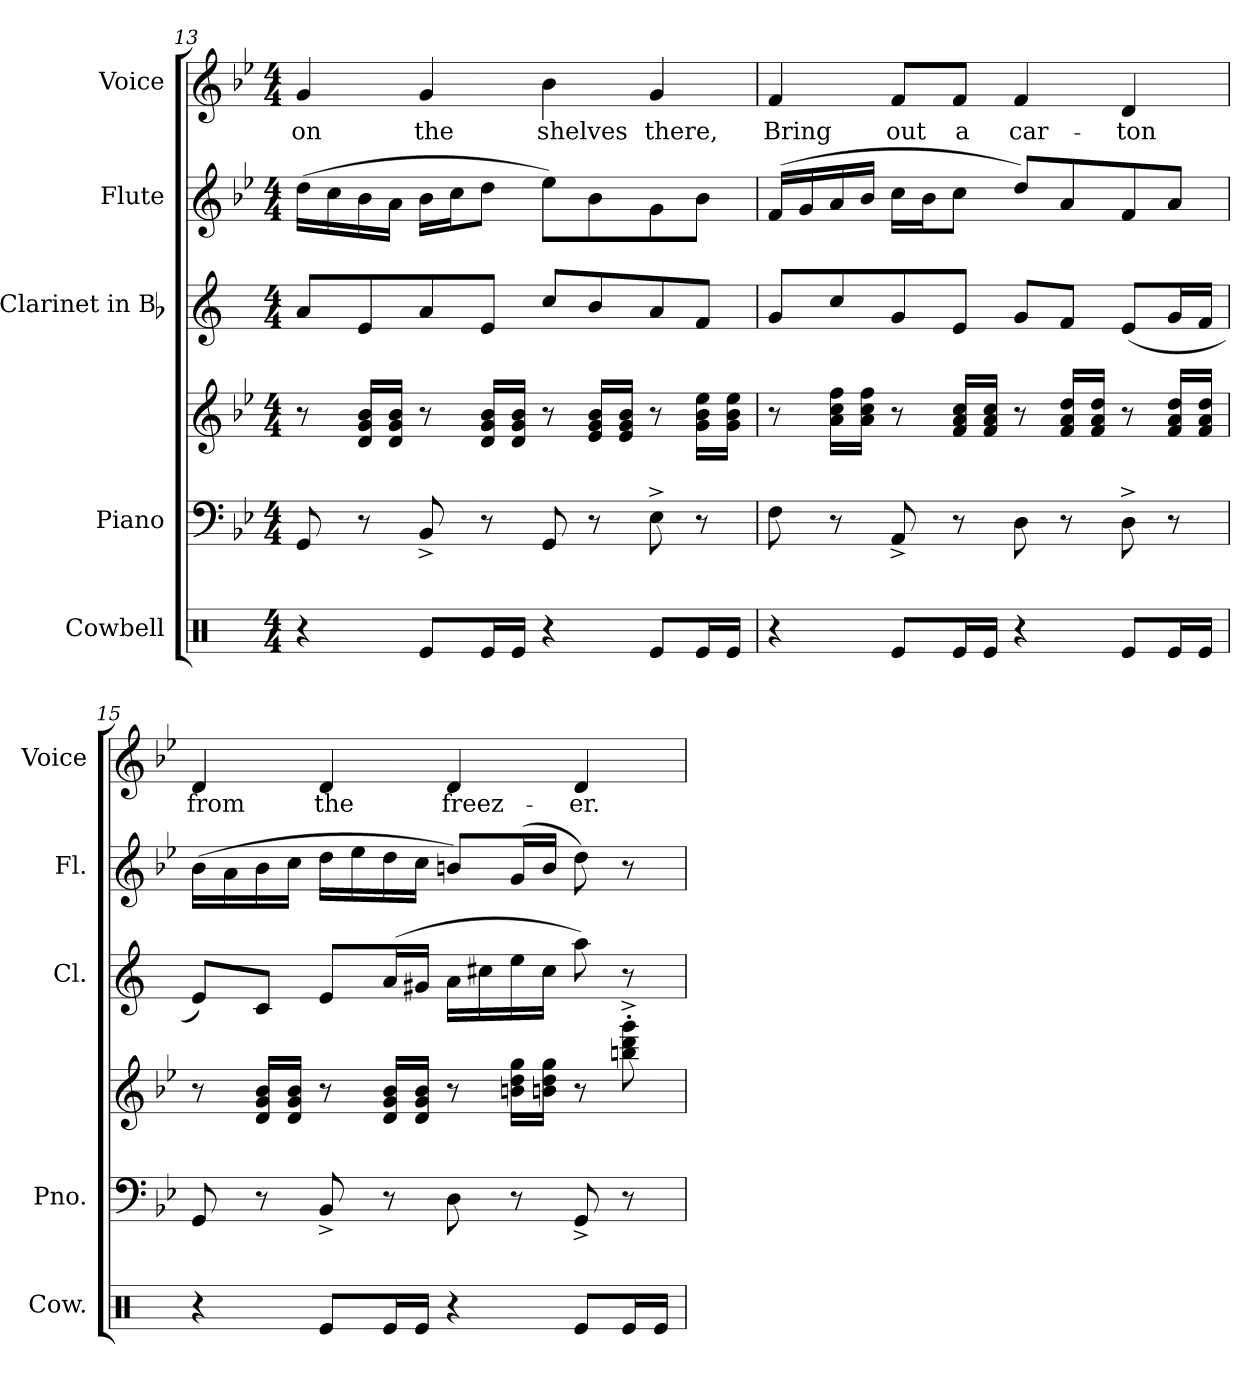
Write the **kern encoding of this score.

**kern	**kern	**kern	**kern	**kern	**kern	**text
*part5	*part4	*part4	*part3	*part2	*part1	*part1
*staff6	*staff5	*staff4	*staff3	*staff2	*staff1	*staff1
*I"Cowbell	*I"Piano	*	*I"Clarinet in Bb	*I"Flute	*I"Voice	*
*I'Cow.	*I'Pno.	*	*I'Cl.	*I'Fl.	*I'Voice	*
*clefX	*clefF4	*clefG2	*clefG2	*clefG2	*clefG2	*
*	*	*	*ITrd1c2	*	*	*
*k[]	*k[b-e-]	*k[b-e-]	*k[b-e-]	*k[b-e-]	*k[b-e-]	*
*C:	*B-:	*B-:	*B-:	*B-:	*B-:	*
*M4/4	*M4/4	*M4/4	*M4/4	*M4/4	*M4/4	*
=13	=13	=13	=13	=13	=13	=13
!	!	!	!	!	!	!LO:LY:b:color=#000000
4r	8GGi/	8r	8gi/L	(16ddi\LL	4gi/	on
.	.	.	.	16cci\	.	.
.	8r	16di/ 16gi 16b-iLL	8di/	16b-i\	.	.
.	.	16di/ 16gi 16b-iJJ	.	16ai\JJ	.	.
!	!	!	!	!	!	!LO:LY:b:color=#000000
8Rei/L	8BB-^i/	8r	8gi/	16b-i\LL	4gi/	the
.	.	.	.	16cci\J	.	.
16Rei/L	8r	16di/ 16gi 16b-iLL	8di/J	8ddi\J	.	.
16Rei/JJ	.	16di/ 16gi 16b-iJJ	.	.	.	.
!	!	!	!	!	!	!LO:LY:b:color=#000000
4r	8GGi/	8r	8b-i/L	8ee-i\L)	4b-i\	shelves
.	8r	16e-i/ 16gi 16b-iLL	8ai/	8b-i\	.	.
.	.	16e-i/ 16gi 16b-iJJ	.	.	.	.
!	!	!	!	!	!	!LO:LY:b:color=#000000
8Rei/L	8E-^i\	8r	8gi/	8gi\	4gi/	there,
16Rei/L	8r	16gi\ 16b-i 16ee-iLL	8e-i/J	8b-i\J	.	.
16Rei/JJ	.	16gi\ 16b-i 16ee-iJJ	.	.	.	.
=14	=14	=14	=14	=14	=14	=14
!	!	!	!	!	!	!LO:LY:b:color=#000000
4r	8Fi\	8r	8fi/L	(16fi/LL	4fi/	Bring
.	.	.	.	16gi/	.	.
.	8r	16ai\ 16cci 16ffiLL	8b-i/	16ai/	.	.
.	.	16ai\ 16cci 16ffiJJ	.	16b-i/JJ	.	.
!	!	!	!	!	!	!LO:LY:b:color=#000000
8Rei/L	8AA^i/	8r	8fi/	16cci\LL	8fi/L	out
.	.	.	.	16b-i\J	.	.
!	!	!	!	!	!	!LO:LY:b:color=#000000
16Rei/L	8r	16fi/ 16ai 16cciLL	8di/J	8cci\J	8fi/J	a
16Rei/JJ	.	16fi/ 16ai 16cciJJ	.	.	.	.
!	!	!	!	!	!	!LO:LY:b:color=#000000
4r	8Di\	8r	8fi/L	8ddi/L)	4fi/	car-
.	8r	16fi/ 16ai 16ddiLL	8e-i/J	8ai/	.	.
.	.	16fi/ 16ai 16ddiJJ	.	.	.	.
!	!	!	!	!	!	!LO:LY:b:color=#000000
8Rei/L	8D^i\	8r	(8di/L	8fi/	4di/	-ton
16Rei/L	8r	16fi/ 16ai 16ddiLL	16fi/L	8ai/J	.	.
16Rei/JJ	.	16fi/ 16ai 16ddiJJ	16e-i/JJ	.	.	.
=15	=15	=15	=15	=15	=15	=15
!	!	!	!	!	!	!LO:LY:b:color=#000000
4r	8GGi/	8r	8di/L)	(16b-i\LL	4di/	from
.	.	.	.	16ai\	.	.
.	8r	16di/ 16gi 16b-iLL	8B-i/J	16b-i\	.	.
.	.	16di/ 16gi 16b-iJJ	.	16cci\JJ	.	.
!	!	!	!	!	!	!LO:LY:b:color=#000000
8Rei/L	8BB-^i/	8r	8di/L	16ddi\LL	4di/	the
.	.	.	.	16ee-i\	.	.
16Rei/L	8r	16di/ 16gi 16b-iLL	(16gi/L	16ddi\	.	.
16Rei/JJ	.	16di/ 16gi 16b-iJJ	16f#Xi/JJ	16cci\JJ	.	.
!	!	!	!	!	!	!LO:LY:b:color=#000000
4r	8Di\	8r	16gi\LL	8bni/L)	4di/	freez-
.	.	.	16bni\	.	.	.
.	8r	16bni\ 16ddi 16ggiLL	16ddi\	(16gi/L	.	.
.	.	16bni\ 16ddi 16ggiJJ	16bi\JJ	16bi/JJ	.	.
!	!	!	!	!	!	!LO:LY:b:color=#000000
8Rei/L	8GG^i/	8r	8ggi\)	8ddi\)	4di/	-er.
16Rei/L	8r	8bbni\'^ 8dddi'^ 8gggi'^	8r	8r	.	.
16Rei/JJ	.	.	.	.	.	.
=	=	=	=	=	=	=
*-	*-	*-	*-	*-	*-	*-
